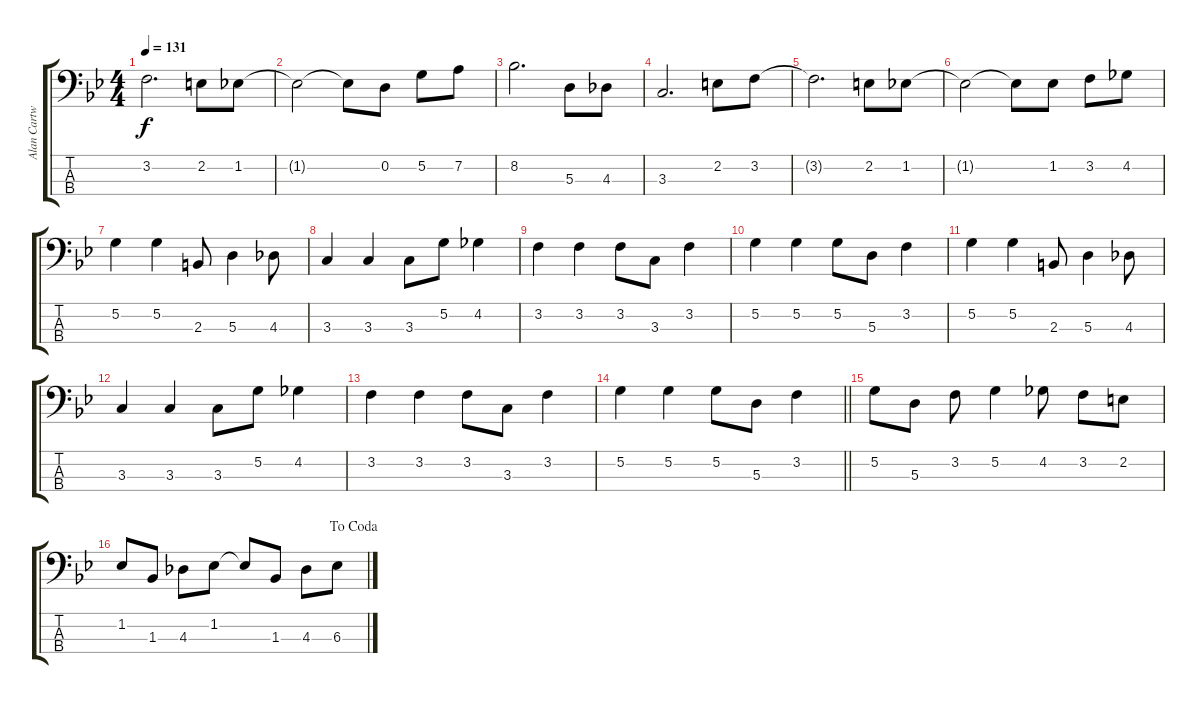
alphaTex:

\track ("Alan Cartwright - Bass (Dropped - D Tuni" "Alan Cartw") {instrument electricbassfinger}
\staff {score tabs}
\tuning (G2 D2 A1 D1) {hide}
\ts (4 4)
\tempo 131
\clef f4
\ks bb
3.2{t}.2{d dy f} 2.2.8 1.2.8 |
1.2{t}.2 1.2{t}.8 0.2.8 5.2.8 7.2.8 |
8.2.2{d} 5.3.8 4.3.8 |
3.3.2{d} 2.2.8 3.2.8 |
3.2{t}.2{d} 2.2.8 1.2.8 |
1.2{t}.2 1.2{t}.8 1.2.8 3.2.8 4.2.8 |
5.2.4 5.2.4 2.3.8 5.3.4 4.3.8 |
3.3.4 3.3.4 3.3.8 5.2.8 4.2.4 |
3.2.4 3.2.4 3.2.8 3.3.8 3.2.4 |
5.2.4 5.2.4 5.2.8 5.3.8 3.2.4 |
5.2.4 5.2.4 2.3.8 5.3.4 4.3.8 |
3.3.4 3.3.4 3.3.8 5.2.8 4.2.4 |
3.2.4 3.2.4 3.2.8 3.3.8 3.2.4 |
\barLineRight lightlight
5.2.4 5.2.4 5.2.8 5.3.8 3.2.4 |
5.2.8 5.3.8 3.2.8 5.2.4 4.2.8 3.2.8 2.2.8 |
\jump dacoda
1.2.8 1.3.8 4.3.8 1.2.8 1.2{t}.8 1.3.8 4.3.8 6.3.8
